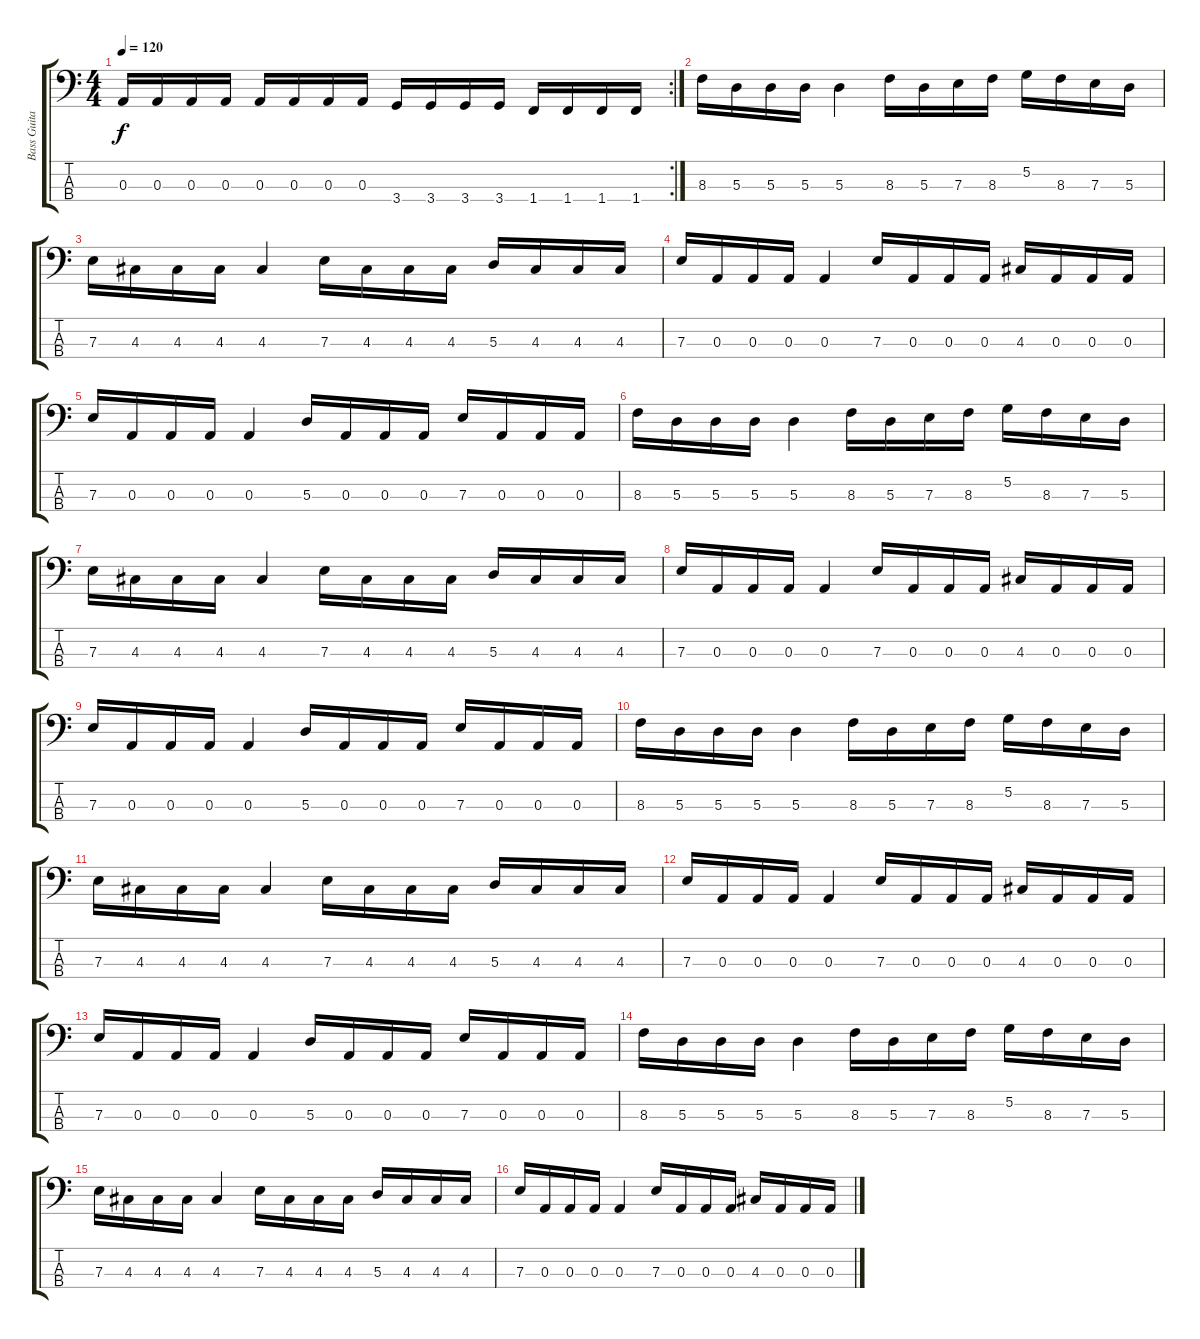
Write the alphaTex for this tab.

\track ("Bass Guitar" "Bass Guita") {instrument electricbasspick}
\staff {score tabs}
\tuning (G2 D2 A1 E1) {hide}
\rc 2
\ts (4 4)
\tempo 120
\clef f4
\ks c
0.3.16{dy f} 0.3.16 0.3.16 0.3.16 0.3.16 0.3.16 0.3.16 0.3.16 3.4.16 3.4.16 3.4.16 3.4.16 1.4.16 1.4.16 1.4.16 1.4.16 |
8.3.16 5.3.16 5.3.16 5.3.16 5.3.4 8.3.16 5.3.16 7.3.16 8.3.16 5.2.16 8.3.16 7.3.16 5.3.16 |
7.3.16 4.3.16 4.3.16 4.3.16 4.3.4 7.3.16 4.3.16 4.3.16 4.3.16 5.3.16 4.3.16 4.3.16 4.3.16 |
7.3.16 0.3.16 0.3.16 0.3.16 0.3.4 7.3.16 0.3.16 0.3.16 0.3.16 4.3.16 0.3.16 0.3.16 0.3.16 |
7.3.16 0.3.16 0.3.16 0.3.16 0.3.4 5.3.16 0.3.16 0.3.16 0.3.16 7.3.16 0.3.16 0.3.16 0.3.16 |
8.3.16 5.3.16 5.3.16 5.3.16 5.3.4 8.3.16 5.3.16 7.3.16 8.3.16 5.2.16 8.3.16 7.3.16 5.3.16 |
7.3.16 4.3.16 4.3.16 4.3.16 4.3.4 7.3.16 4.3.16 4.3.16 4.3.16 5.3.16 4.3.16 4.3.16 4.3.16 |
7.3.16 0.3.16 0.3.16 0.3.16 0.3.4 7.3.16 0.3.16 0.3.16 0.3.16 4.3.16 0.3.16 0.3.16 0.3.16 |
7.3.16 0.3.16 0.3.16 0.3.16 0.3.4 5.3.16 0.3.16 0.3.16 0.3.16 7.3.16 0.3.16 0.3.16 0.3.16 |
8.3.16 5.3.16 5.3.16 5.3.16 5.3.4 8.3.16 5.3.16 7.3.16 8.3.16 5.2.16 8.3.16 7.3.16 5.3.16 |
7.3.16 4.3.16 4.3.16 4.3.16 4.3.4 7.3.16 4.3.16 4.3.16 4.3.16 5.3.16 4.3.16 4.3.16 4.3.16 |
7.3.16 0.3.16 0.3.16 0.3.16 0.3.4 7.3.16 0.3.16 0.3.16 0.3.16 4.3.16 0.3.16 0.3.16 0.3.16 |
7.3.16 0.3.16 0.3.16 0.3.16 0.3.4 5.3.16 0.3.16 0.3.16 0.3.16 7.3.16 0.3.16 0.3.16 0.3.16 |
8.3.16 5.3.16 5.3.16 5.3.16 5.3.4 8.3.16 5.3.16 7.3.16 8.3.16 5.2.16 8.3.16 7.3.16 5.3.16 |
7.3.16 4.3.16 4.3.16 4.3.16 4.3.4 7.3.16 4.3.16 4.3.16 4.3.16 5.3.16 4.3.16 4.3.16 4.3.16 |
7.3.16 0.3.16 0.3.16 0.3.16 0.3.4 7.3.16 0.3.16 0.3.16 0.3.16 4.3.16 0.3.16 0.3.16 0.3.16
